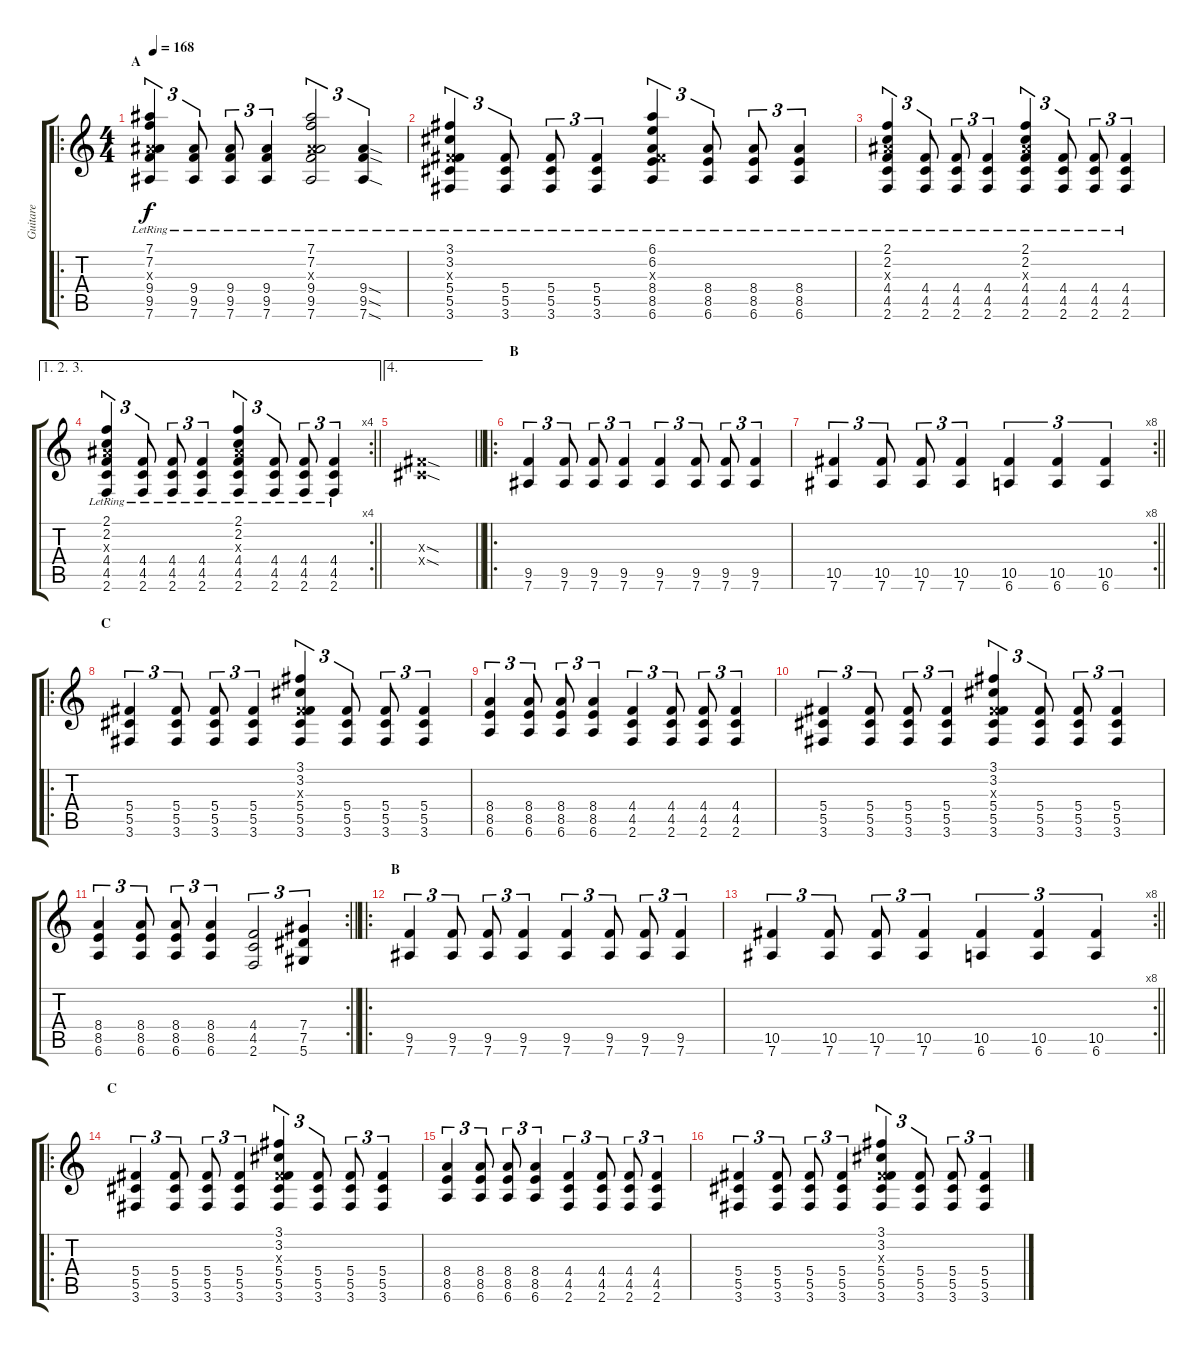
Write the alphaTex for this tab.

\track ("Guitare" "Guitare") {instrument distortionguitar}
\staff {score tabs}
\tuning (Eb4 Bb3 Gb3 Db3 Ab2 Eb2) {hide}
\ro
\ts (4 4)
\section ("" "A")
\tempo 168
\clef g2
\ks c
(7.1{lr} 7.2{lr} 4.3{x} 9.4{lr} 9.5{lr} 7.6{lr}).4{tu (3 2) dy f} (9.4{lr} 9.5{lr} 7.6{lr}).8{tu (3 2)} (9.4{lr} 9.5{lr} 7.6{lr}).8{tu (3 2)} (9.4{lr} 9.5{lr} 7.6{lr}).4{tu (3 2)} (7.1{lr} 7.2{lr} 4.3{x} 9.4{lr} 9.5{lr} 7.6{lr}).2{tu (3 2)} (9.4{sod lr} 9.5{sod lr} 7.6{sod lr}).4{tu (3 2)} |
(3.1{lr} 3.2{lr} 0.3{x} 5.4{lr} 5.5{lr} 3.6{lr}).4{tu (3 2)} (5.4{lr} 5.5{lr} 3.6{lr}).8{tu (3 2)} (5.4{lr} 5.5{lr} 3.6{lr}).8{tu (3 2)} (5.4{lr} 5.5{lr} 3.6{lr}).4{tu (3 2)} (6.1{lr} 6.2{lr} 0.3{x} 8.4{lr} 8.5{lr} 6.6{lr}).4{tu (3 2)} (8.4{lr} 8.5{lr} 6.6{lr}).8{tu (3 2)} (8.4{lr} 8.5{lr} 6.6{lr}).8{tu (3 2)} (8.4{lr} 8.5{lr} 6.6{lr}).4{tu (3 2)} |
(2.1{lr} 2.2{lr} 4.3{x} 4.4{lr} 4.5{lr} 2.6{lr}).4{tu (3 2)} (4.4{lr} 4.5{lr} 2.6{lr}).8{tu (3 2)} (4.4{lr} 4.5{lr} 2.6{lr}).8{tu (3 2)} (4.4{lr} 4.5{lr} 2.6{lr}).4{tu (3 2)} (2.1{lr} 2.2{lr} 4.3{x} 4.4{lr} 4.5{lr} 2.6{lr}).4{tu (3 2)} (4.4{lr} 4.5{lr} 2.6{lr}).8{tu (3 2)} (4.4{lr} 4.5{lr} 2.6{lr}).8{tu (3 2)} (4.4{lr} 4.5{lr} 2.6{lr}).4{tu (3 2)} |
\ae (1 2 3)
\rc 4
\barLineRight lightlight
(2.1{lr} 2.2{lr} 4.3{x} 4.4{lr} 4.5{lr} 2.6{lr}).4{tu (3 2)} (4.4{lr} 4.5{lr} 2.6{lr}).8{tu (3 2)} (4.4{lr} 4.5{lr} 2.6{lr}).8{tu (3 2)} (4.4{lr} 4.5{lr} 2.6{lr}).4{tu (3 2)} (2.1{lr} 2.2{lr} 4.3{x} 4.4{lr} 4.5{lr} 2.6{lr}).4{tu (3 2)} (4.4{lr} 4.5{lr} 2.6{lr}).8{tu (3 2)} (4.4{lr} 4.5{lr} 2.6{lr}).8{tu (3 2)} (4.4{lr} 4.5{lr} 2.6{lr}).4{tu (3 2)} |
\ae 4
\barLineRight lightlight
(0.3{sod x} 0.4{sod x}).1 |
\ro
\section ("" "B")
(9.5 7.6).4{tu (3 2)} (9.5 7.6).8{tu (3 2)} (9.5 7.6).8{tu (3 2)} (9.5 7.6).4{tu (3 2)} (9.5 7.6).4{tu (3 2)} (9.5 7.6).8{tu (3 2)} (9.5 7.6).8{tu (3 2)} (9.5 7.6).4{tu (3 2)} |
\rc 8
\barLineRight lightlight
(10.5 7.6).4{tu (3 2)} (10.5 7.6).8{tu (3 2)} (10.5 7.6).8{tu (3 2)} (10.5 7.6).4{tu (3 2)} (10.5 6.6).4{tu (3 2)} (10.5 6.6).4{tu (3 2)} (10.5 6.6).4{tu (3 2)} |
\ro
\section ("" "C")
(5.4 5.5 3.6).4{tu (3 2)} (5.4 5.5 3.6).8{tu (3 2)} (5.4 5.5 3.6).8{tu (3 2)} (5.4 5.5 3.6).4{tu (3 2)} (3.1 3.2 0.3{x} 5.4 5.5 3.6).4{tu (3 2)} (5.4 5.5 3.6).8{tu (3 2)} (5.4 5.5 3.6).8{tu (3 2)} (5.4 5.5 3.6).4{tu (3 2)} |
(8.4 8.5 6.6).4{tu (3 2)} (8.4 8.5 6.6).8{tu (3 2)} (8.4 8.5 6.6).8{tu (3 2)} (8.4 8.5 6.6).4{tu (3 2)} (4.4 4.5 2.6).4{tu (3 2)} (4.4 4.5 2.6).8{tu (3 2)} (4.4 4.5 2.6).8{tu (3 2)} (4.4 4.5 2.6).4{tu (3 2)} |
(5.4 5.5 3.6).4{tu (3 2)} (5.4 5.5 3.6).8{tu (3 2)} (5.4 5.5 3.6).8{tu (3 2)} (5.4 5.5 3.6).4{tu (3 2)} (3.1 3.2 0.3{x} 5.4 5.5 3.6).4{tu (3 2)} (5.4 5.5 3.6).8{tu (3 2)} (5.4 5.5 3.6).8{tu (3 2)} (5.4 5.5 3.6).4{tu (3 2)} |
\rc 2
\barLineRight lightlight
(8.4 8.5 6.6).4{tu (3 2)} (8.4 8.5 6.6).8{tu (3 2)} (8.4 8.5 6.6).8{tu (3 2)} (8.4 8.5 6.6).4{tu (3 2)} (4.4 4.5 2.6).2{tu (3 2)} (7.4 7.5 5.6).4{tu (3 2)} |
\ro
\section ("" "B")
(9.5 7.6).4{tu (3 2)} (9.5 7.6).8{tu (3 2)} (9.5 7.6).8{tu (3 2)} (9.5 7.6).4{tu (3 2)} (9.5 7.6).4{tu (3 2)} (9.5 7.6).8{tu (3 2)} (9.5 7.6).8{tu (3 2)} (9.5 7.6).4{tu (3 2)} |
\rc 8
\barLineRight lightlight
(10.5 7.6).4{tu (3 2)} (10.5 7.6).8{tu (3 2)} (10.5 7.6).8{tu (3 2)} (10.5 7.6).4{tu (3 2)} (10.5 6.6).4{tu (3 2)} (10.5 6.6).4{tu (3 2)} (10.5 6.6).4{tu (3 2)} |
\ro
\section ("" "C")
(5.4 5.5 3.6).4{tu (3 2)} (5.4 5.5 3.6).8{tu (3 2)} (5.4 5.5 3.6).8{tu (3 2)} (5.4 5.5 3.6).4{tu (3 2)} (3.1 3.2 0.3{x} 5.4 5.5 3.6).4{tu (3 2)} (5.4 5.5 3.6).8{tu (3 2)} (5.4 5.5 3.6).8{tu (3 2)} (5.4 5.5 3.6).4{tu (3 2)} |
(8.4 8.5 6.6).4{tu (3 2)} (8.4 8.5 6.6).8{tu (3 2)} (8.4 8.5 6.6).8{tu (3 2)} (8.4 8.5 6.6).4{tu (3 2)} (4.4 4.5 2.6).4{tu (3 2)} (4.4 4.5 2.6).8{tu (3 2)} (4.4 4.5 2.6).8{tu (3 2)} (4.4 4.5 2.6).4{tu (3 2)} |
(5.4 5.5 3.6).4{tu (3 2)} (5.4 5.5 3.6).8{tu (3 2)} (5.4 5.5 3.6).8{tu (3 2)} (5.4 5.5 3.6).4{tu (3 2)} (3.1 3.2 0.3{x} 5.4 5.5 3.6).4{tu (3 2)} (5.4 5.5 3.6).8{tu (3 2)} (5.4 5.5 3.6).8{tu (3 2)} (5.4 5.5 3.6).4{tu (3 2)}
